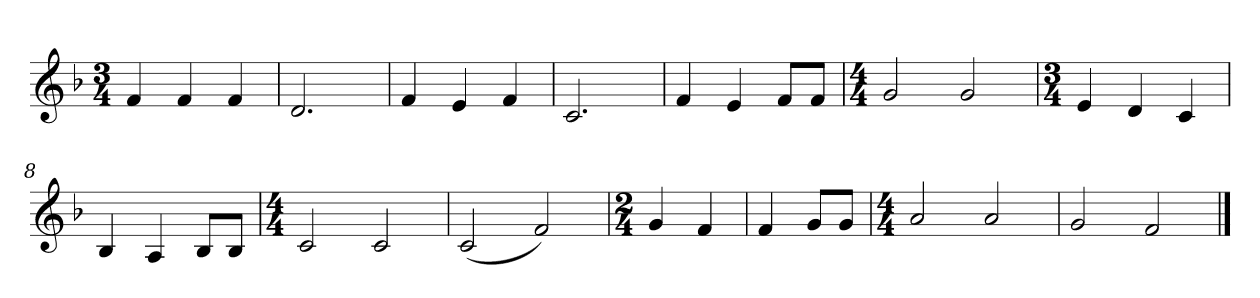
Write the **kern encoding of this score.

**kern
*part1
*staff1
*k[b-]
*M3/4
*MM120
=1
4f
4f
4f
=2
2.d
=3
4f
4e
4f
=4
2.c
=5
4f
4e
8fL
8fJ
=6
*M4/4
2g
2g
=7
*M3/4
4e
4d
4c
=8
4B-
4A
8B-L
8B-J
=9
*M4/4
2c
2c
=10
(2c
2f)
=11
*M2/4
4g
4f
=12
4f
8gL
8gJ
=13
*M4/4
2a
2a
=14
2g
2f
==
*-
